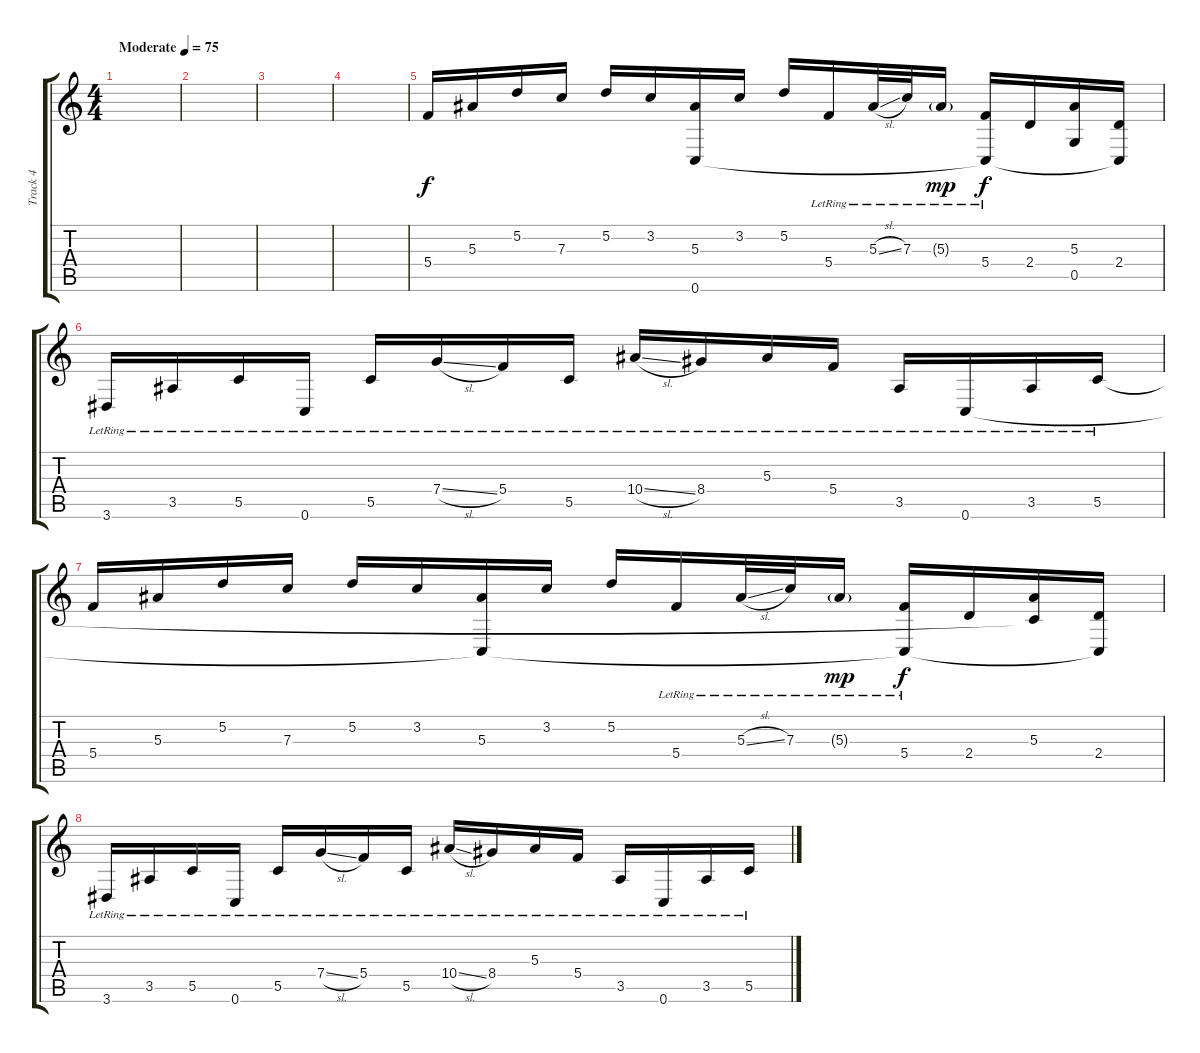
\track ("Track 4" "Track 4") {instrument distortionguitar}
\staff {score tabs}
\tuning (D4 A3 F3 C3 G2 C2) {hide}
\ts (4 4)
\tempo (75 "Moderate")
\clef g2
\ks c
|
|
|
|
5.4.16 5.3.16 5.2.16 7.3.16 5.2.16 3.2.16 (5.3 0.6).16 3.2.16 5.2.16 5.4{lr}.16 5.3{sl lr}.32 7.3{lr}.32 5.3{g lr}.16{dy mp} (5.4{lr} 0.6{t}).16{dy f} 2.4.16 (5.3 0.5).16 (2.4 0.6{t}).16 |
3.6{lr}.16 3.5{lr}.16 5.5{lr}.16 0.6{lr}.16 5.5{lr}.16 7.4{sl lr}.16 5.4{lr}.16 5.5{lr}.16 10.4{sl lr}.16 8.4{lr}.16 5.3{lr}.16 5.4{lr}.16 3.5{lr}.16 0.6{lr}.16 3.5{lr}.16 5.5{lr}.16 |
5.4.16 5.3.16 5.2.16 7.3.16 5.2.16 3.2.16 (5.3 0.6{t}).16 3.2.16 5.2.16 5.4{lr}.16 5.3{sl lr}.32 7.3{lr}.32 5.3{g lr}.16{dy mp} (5.4{lr} 0.6{t}).16{dy f} 2.4.16 (5.3 5.5{t}).16 (2.4 0.6{t}).16 |
3.6{lr}.16 3.5{lr}.16 5.5{lr}.16 0.6{lr}.16 5.5{lr}.16 7.4{sl lr}.16 5.4{lr}.16 5.5{lr}.16 10.4{sl lr}.16 8.4{lr}.16 5.3{lr}.16 5.4{lr}.16 3.5{lr}.16 0.6{lr}.16 3.5{lr}.16 5.5{lr}.16
